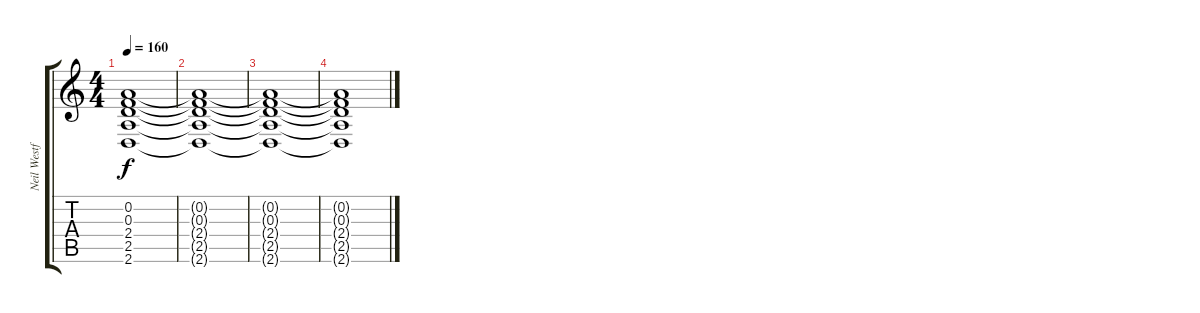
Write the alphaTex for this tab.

\track ("Neil Westfall / Rhythm Guitar" "Neil Westf") {instrument distortionguitar}
\staff {score tabs}
\tuning (D4 A3 F3 C3 G2 C2) {hide}
\ts (4 4)
\tempo 160
\clef g2
\ks c
(0.2 0.3 2.4 2.5 2.6).1{dy f} |
(0.2{t} 0.3{t} 2.4{t} 2.5{t} 2.6{t}).1 |
(0.2{t} 0.3{t} 2.4{t} 2.5{t} 2.6{t}).1 |
(0.2{t} 0.3{t} 2.4{t} 2.5{t} 2.6{t}).1
